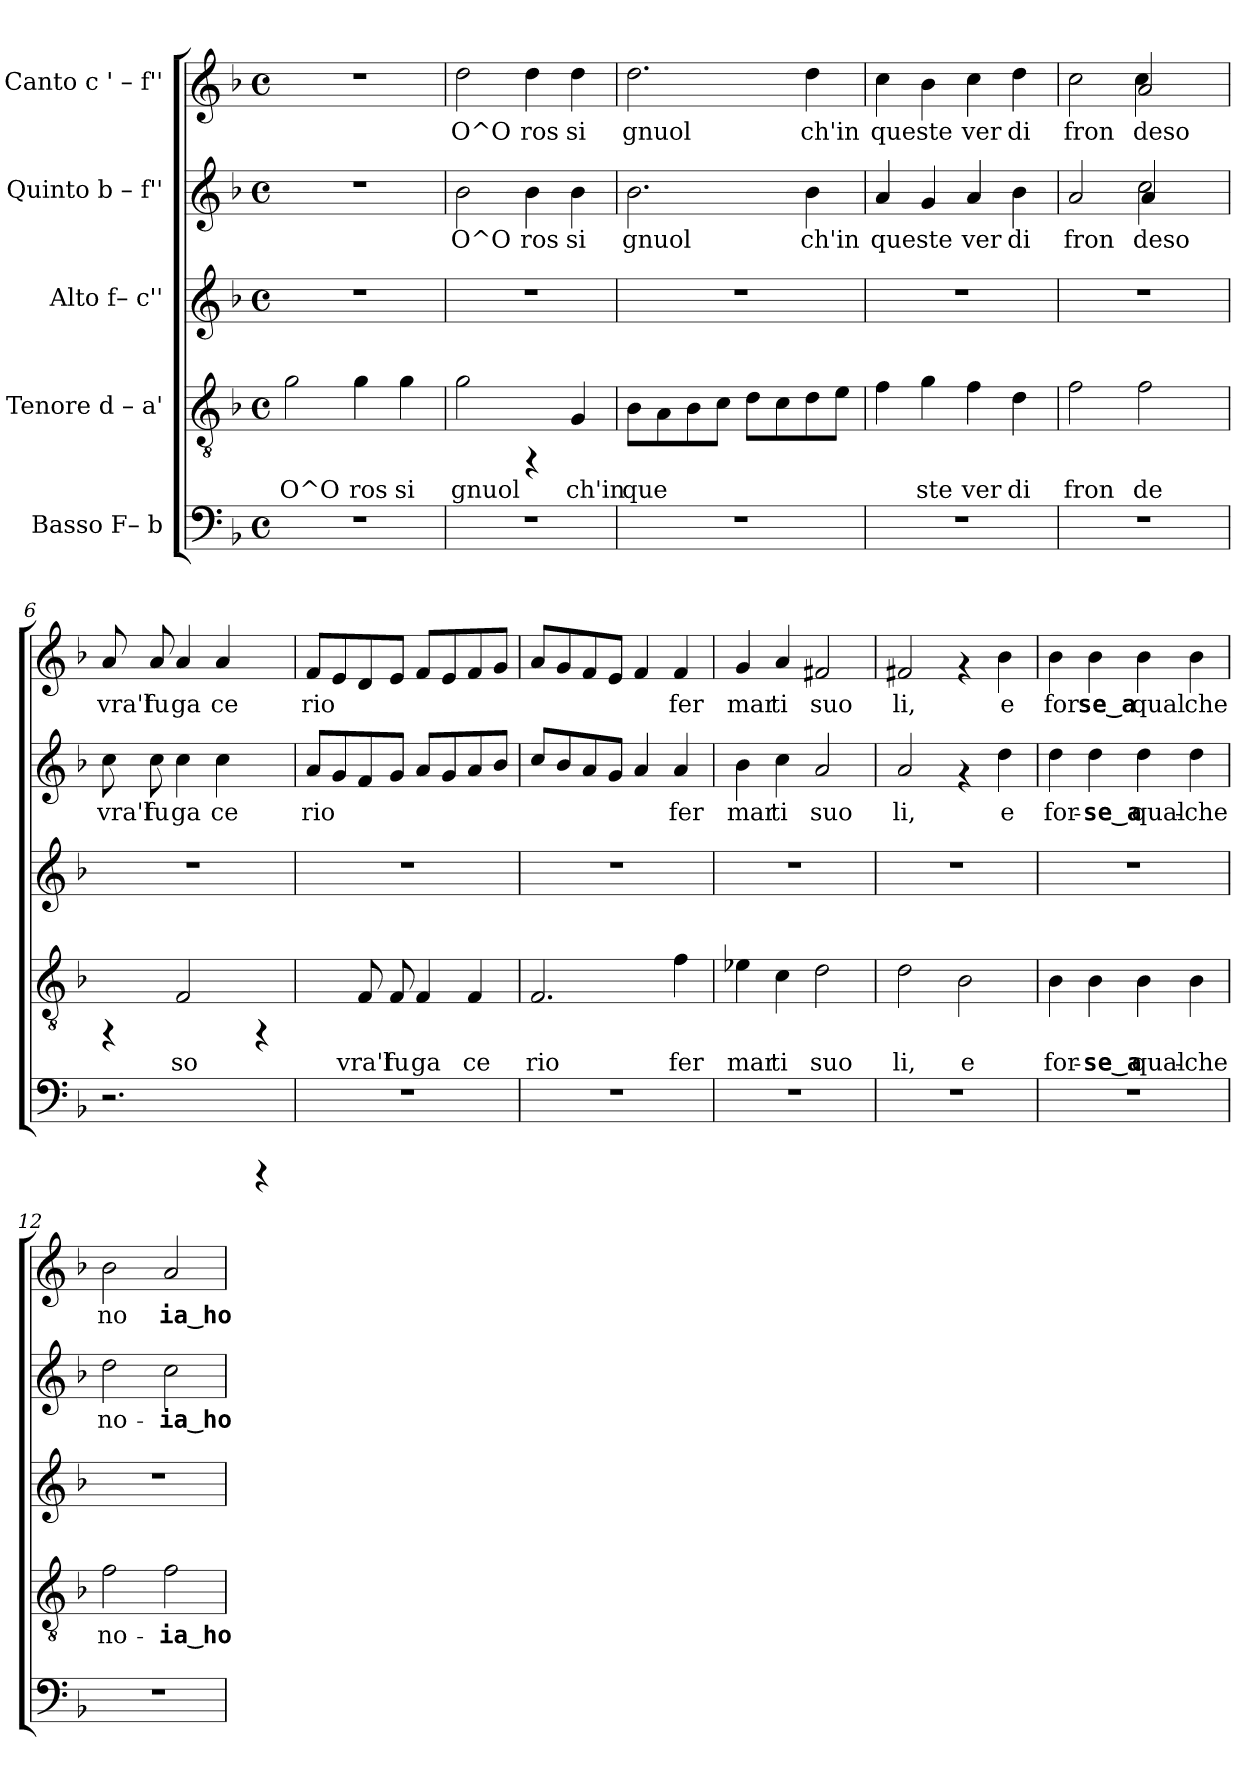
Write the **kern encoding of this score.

**kern	**kern	**text	**kern	**kern	**text	**kern	**text
*part5	*part4	*part4	*part3	*part2	*part2	*part1	*part1
*staff5	*staff4	*staff4	*staff3	*staff2	*staff2	*staff1	*staff1
*I"Basso  F– b	*I"Tenore  d – a'	*	*I"Alto  f– c''	*I"Quinto  b – f''	*	*I"Canto  c ' – f''	*
!!LO:PB:g=z
*stria5	*stria5	*	*stria5	*stria5	*	*stria5	*
*clefF4	*clefGv2	*	*clefG2	*clefG2	*	*clefG2	*
*k[b-]	*k[b-]	*	*k[b-]	*k[b-]	*	*k[b-]	*
*F:	*F:	*	*F:	*F:	*	*F:	*
*M4/4	*M4/4	*	*M4/4	*M4/4	*	*M4/4	*
*met(c)	*met(c)	*	*met(c)	*met(c)	*	*met(c)	*
=1	=1	=1	=1	=1	=1	=1	=1
!	!	!LO:LY:b:rj	!	!	!	!	!
1r	2g\	O^O	1r	1r	.	1r	.
!	!	!LO:LY:b:rj	!	!	!	!	!
.	4g\	ros	.	.	.	.	.
!	!	!LO:LY:b:rj	!	!	!	!	!
.	4g\	si	.	.	.	.	.
=2	=2	=2	=2	=2	=2	=2	=2
!	!	!LO:LY:b:rj	!	!	!LO:LY:b:rj	!	!LO:LY:b:rj
1r	2g\	gnuol	1r	2b-\	O^O	2dd\	O^O
!	!	!	!	!	!LO:LY:b:rj	!	!LO:LY:b:rj
.	4rFF	.	.	4b-\	ros	4dd\	ros
!	!	!LO:LY:b:rj	!	!	!LO:LY:b:rj	!	!LO:LY:b:rj
.	4G/	ch'in	.	4b-\	si	4dd\	si
=3	=3	=3	=3	=3	=3	=3	=3
!	!	!LO:LY:b:rj	!	!	!LO:LY:b:rj	!	!LO:LY:b:rj
1r	8B-\L	que	1r	2.b-\	gnuol	2.dd\	gnuol
!	!	!LO:LY:b:rj	!	!	!	!	!
.	8A\	.	.	.	.	.	.
!	!	!LO:LY:b:rj	!	!	!	!	!
.	8B-\	.	.	.	.	.	.
!	!	!LO:LY:b:rj	!	!	!	!	!
.	8c\J	.	.	.	.	.	.
!	!	!LO:LY:b:rj	!	!	!	!	!
.	8d\L	.	.	.	.	.	.
!	!	!LO:LY:b:rj	!	!	!	!	!
.	8c\	.	.	.	.	.	.
!	!	!LO:LY:b:rj	!	!	!LO:LY:b:rj	!	!LO:LY:b:rj
.	8d\	.	.	4b-\	ch'in	4dd\	ch'in
!	!	!LO:LY:b:rj	!	!	!	!	!
.	8e\J	.	.	.	.	.	.
=4	=4	=4	=4	=4	=4	=4	=4
!	!	!LO:LY:b:rj	!	!	!LO:LY:b:rj	!	!LO:LY:b:rj
1r	4f\	.	1r	4a/	que	4cc\	que
!	!	!LO:LY:b:rj	!	!	!LO:LY:b:rj	!	!LO:LY:b:rj
.	4g\	ste	.	4g/	ste	4b-\	ste
!	!	!LO:LY:b:rj	!	!	!LO:LY:b:rj	!	!LO:LY:b:rj
.	4f\	ver	.	4a/	ver	4cc\	ver
!	!	!LO:LY:b:rj	!	!	!LO:LY:b:rj	!	!LO:LY:b:rj
.	4d\	di	.	4b-\	di	4dd\	di
!!LO:LB:g=z
=5	=5	=5	=5	=5	=5	=5	=5
!	!	!LO:LY:b:rj	!	!	!LO:LY:b:rj	!	!LO:LY:b:rj
*	*	*	*	*^	*	*^	*
1r	2f\	fron	1r	2a/	2ryy	fron	2cc\	2ryy	fron
!	!	!LO:LY:b:rj	!	!	!	!LO:LY:b:rj	!	!	!LO:LY:b:rj
.	2f\	de	.	2cc\	4a/	deso	2a/	4cc\	deso
.	.	.	.	.	4ryy	.	.	4ryy	.
=6	=6	=6	=6	=6	=6	=6	=6	=6	=6
!	!	!	!	!	!	!LO:LY:b:rj	!	!	!LO:LY:b:rj
*	*	*	*	*v	*v	*	*	*	*
*	*	*	*	*	*	*v	*v	*
2.r	4rFF	.	1r	8cc\	vra'l	8a/	vra'l
!	!	!	!	!	!LO:LY:b:rj	!	!LO:LY:b:rj
.	.	.	.	8cc\	fu	8a/	fu
!	!	!LO:LY:b:rj	!	!	!LO:LY:b:rj	!	!LO:LY:b:rj
.	2F/	so	.	4cc\	ga	4a/	ga
!	!	!	!	!	!LO:LY:b:rj	!	!LO:LY:b:rj
.	.	.	.	4cc\	ce	4a/	ce
4rCCC	4rFF	.	.	4ryy	.	4ryy	.
=7	=7	=7	=7	=7	=7	=7	=7
!	!	!	!	!	!LO:LY:b:rj	!	!LO:LY:b:rj
1r	4ryy	.	1r	8a/L	rio	8f/L	rio
!	!	!	!	!	!LO:LY:b:rj	!	!LO:LY:b:rj
.	.	.	.	8g/	.	8e/	.
!	!	!LO:LY:b:rj	!	!	!LO:LY:b:rj	!	!LO:LY:b:rj
.	8F/	vra'l	.	8f/	.	8d/	.
!	!	!LO:LY:b:rj	!	!	!LO:LY:b:rj	!	!LO:LY:b:rj
.	8F/	fu	.	8g/J	.	8e/J	.
!	!	!LO:LY:b:rj	!	!	!LO:LY:b:rj	!	!LO:LY:b:rj
.	4F/	ga	.	8a/L	.	8f/L	.
!	!	!	!	!	!LO:LY:b:rj	!	!LO:LY:b:rj
.	.	.	.	8g/	.	8e/	.
!	!	!LO:LY:b:rj	!	!	!LO:LY:b:rj	!	!LO:LY:b:rj
.	4F/	ce	.	8a/	.	8f/	.
!	!	!	!	!	!LO:LY:b:rj	!	!LO:LY:b:rj
.	.	.	.	8b-/J	.	8g/J	.
=8	=8	=8	=8	=8	=8	=8	=8
!	!	!LO:LY:b:rj	!	!	!LO:LY:b:rj	!	!LO:LY:b:rj
1r	2.F/	rio	1r	8cc/L	.	8a/L	.
!	!	!	!	!	!LO:LY:b:rj	!	!LO:LY:b:rj
.	.	.	.	8b-/	.	8g/	.
!	!	!	!	!	!LO:LY:b:rj	!	!LO:LY:b:rj
.	.	.	.	8a/	.	8f/	.
!	!	!	!	!	!LO:LY:b:rj	!	!LO:LY:b:rj
.	.	.	.	8g/J	.	8e/J	.
!	!	!	!	!	!LO:LY:b:rj	!	!LO:LY:b:rj
.	.	.	.	4a/	.	4f/	.
!	!	!LO:LY:b:rj	!	!	!LO:LY:b:rj	!	!LO:LY:b:rj
.	4f\	fer	.	4a/	fer	4f/	fer
=9	=9	=9	=9	=9	=9	=9	=9
!	!	!LO:LY:b:rj	!	!	!LO:LY:b:rj	!	!LO:LY:b:rj
1r	4e-X\	mar	1r	4b-\	mar	4g/	mar
!	!	!LO:LY:b:rj	!	!	!LO:LY:b:rj	!	!LO:LY:b:rj
.	4c\	ti	.	4cc\	ti	4a/	ti
!	!	!LO:LY:b:rj	!	!	!LO:LY:b:rj	!	!LO:LY:b:rj
.	2d\	suo	.	2a/	suo	2f#X/	suo
=10	=10	=10	=10	=10	=10	=10	=10
!	!	!LO:LY:b:rj	!	!	!LO:LY:b:rj	!	!LO:LY:b:rj
1r	2d\	li,	1r	2a/	li,	2f#X/	li,
!	!	!LO:LY:b:rj	!	!	!	!	!
.	2B-\	e	.	4rf	.	4rf	.
!	!	!	!	!	!LO:LY:b:rj	!	!LO:LY:b:rj
.	.	.	.	4dd\	e	4b-\	e
!!LO:PB:g=z
=11	=11	=11	=11	=11	=11	=11	=11
!	!	!LO:LY:b:rj	!	!	!LO:LY:b:rj	!	!LO:LY:b:rj
1r	4B-\	for-	1r	4dd\	for-	4b-\	for
!	!	!LO:LY:b:rj	!	!	!LO:LY:b:rj	!	!LO:LY:b:rj
.	4B-\	-se‿a	.	4dd\	-se‿a	4b-\	se‿a
!	!	!LO:LY:b:rj	!	!	!LO:LY:b:rj	!	!LO:LY:b:rj
.	4B-\	qual-	.	4dd\	qual-	4b-\	qual
!	!	!LO:LY:b:rj	!	!	!LO:LY:b:rj	!	!LO:LY:b:rj
.	4B-\	-che	.	4dd\	-che	4b-\	che
=12	=12	=12	=12	=12	=12	=12	=12
!	!	!LO:LY:b:rj	!	!	!LO:LY:b:rj	!	!LO:LY:b:rj
1r	2f\	no-	1r	2dd\	no-	2b-\	no
!	!	!LO:LY:b:rj	!	!	!LO:LY:b:rj	!	!LO:LY:b:rj
.	2f\	-ia‿ho-	.	2cc\	-ia‿ho-	2a/	ia‿ho
=	=	=	=	=	=	=	=
*-	*-	*-	*-	*-	*-	*-	*-
